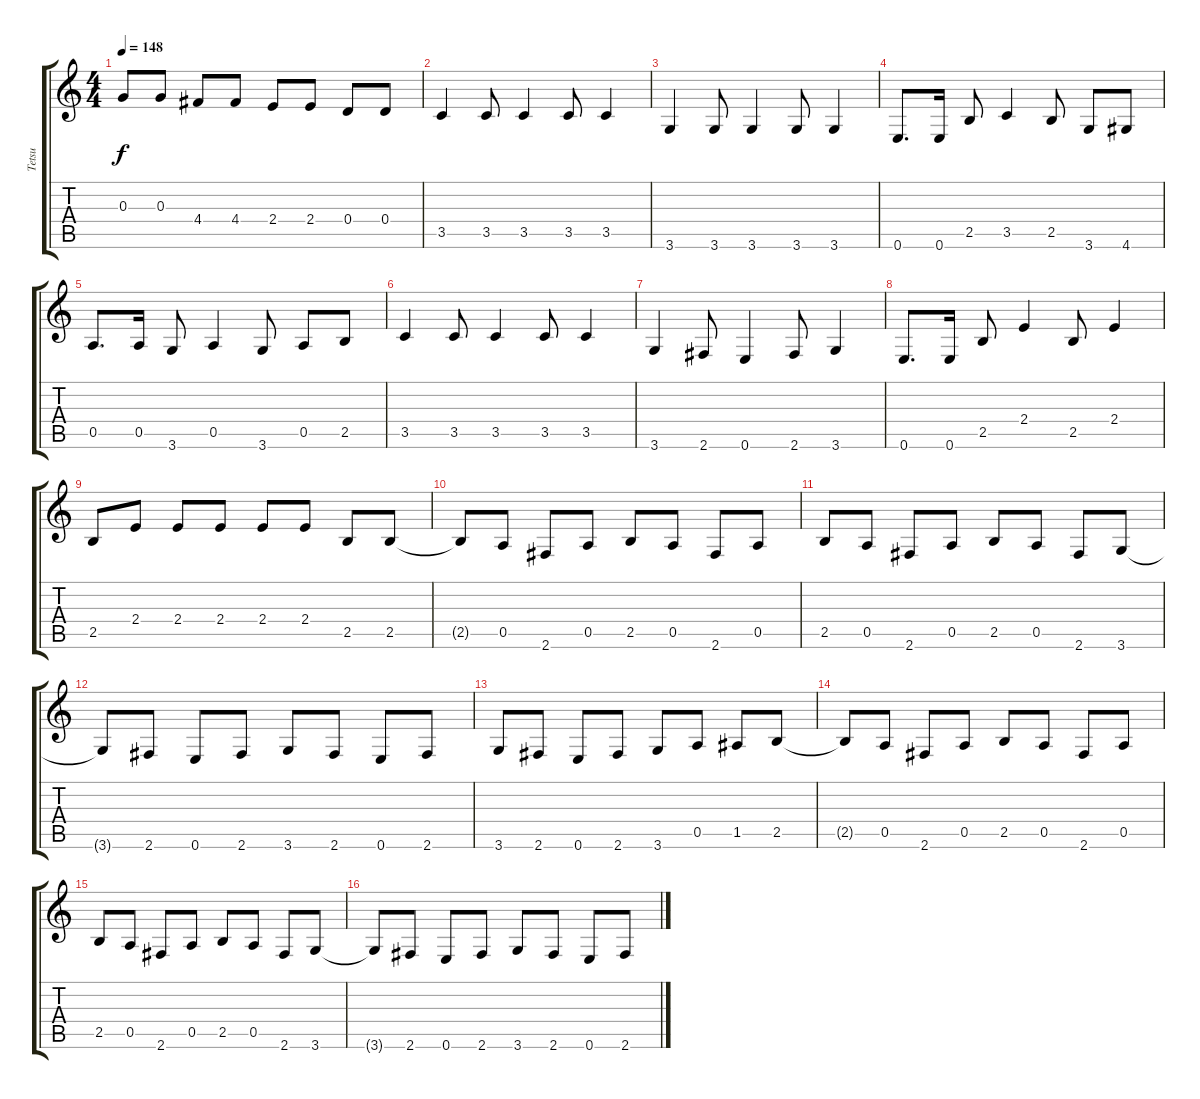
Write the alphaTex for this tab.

\track ("Tetsu" "Tetsu") {instrument electricbassfinger}
\staff {score tabs}
\tuning (E4 B3 G3 D3 A2 E2) {hide}
\ts (4 4)
\tempo 148
\clef g2
\ks c
0.3.8{dy f} 0.3.8 4.4.8 4.4.8 2.4.8 2.4.8 0.4.8 0.4.8 |
3.5.4 3.5.8 3.5.4 3.5.8 3.5.4 |
3.6.4 3.6.8 3.6.4 3.6.8 3.6.4 |
0.6.8{d} 0.6.16 2.5.8 3.5.4 2.5.8 3.6.8 4.6.8 |
0.5.8{d} 0.5.16 3.6.8 0.5.4 3.6.8 0.5.8 2.5.8 |
3.5.4 3.5.8 3.5.4 3.5.8 3.5.4 |
3.6.4 2.6.8 0.6.4 2.6.8 3.6.4 |
0.6.8{d} 0.6.16 2.5.8 2.4.4 2.5.8 2.4.4 |
2.5.8 2.4.8 2.4.8 2.4.8 2.4.8 2.4.8 2.5.8 2.5.8 |
2.5{t}.8 0.5.8 2.6.8 0.5.8 2.5.8 0.5.8 2.6.8 0.5.8 |
2.5.8 0.5.8 2.6.8 0.5.8 2.5.8 0.5.8 2.6.8 3.6.8 |
3.6{t}.8 2.6.8 0.6.8 2.6.8 3.6.8 2.6.8 0.6.8 2.6.8 |
3.6.8 2.6.8 0.6.8 2.6.8 3.6.8 0.5.8 1.5.8 2.5.8 |
2.5{t}.8 0.5.8 2.6.8 0.5.8 2.5.8 0.5.8 2.6.8 0.5.8 |
2.5.8 0.5.8 2.6.8 0.5.8 2.5.8 0.5.8 2.6.8 3.6.8 |
3.6{t}.8 2.6.8 0.6.8 2.6.8 3.6.8 2.6.8 0.6.8 2.6.8
